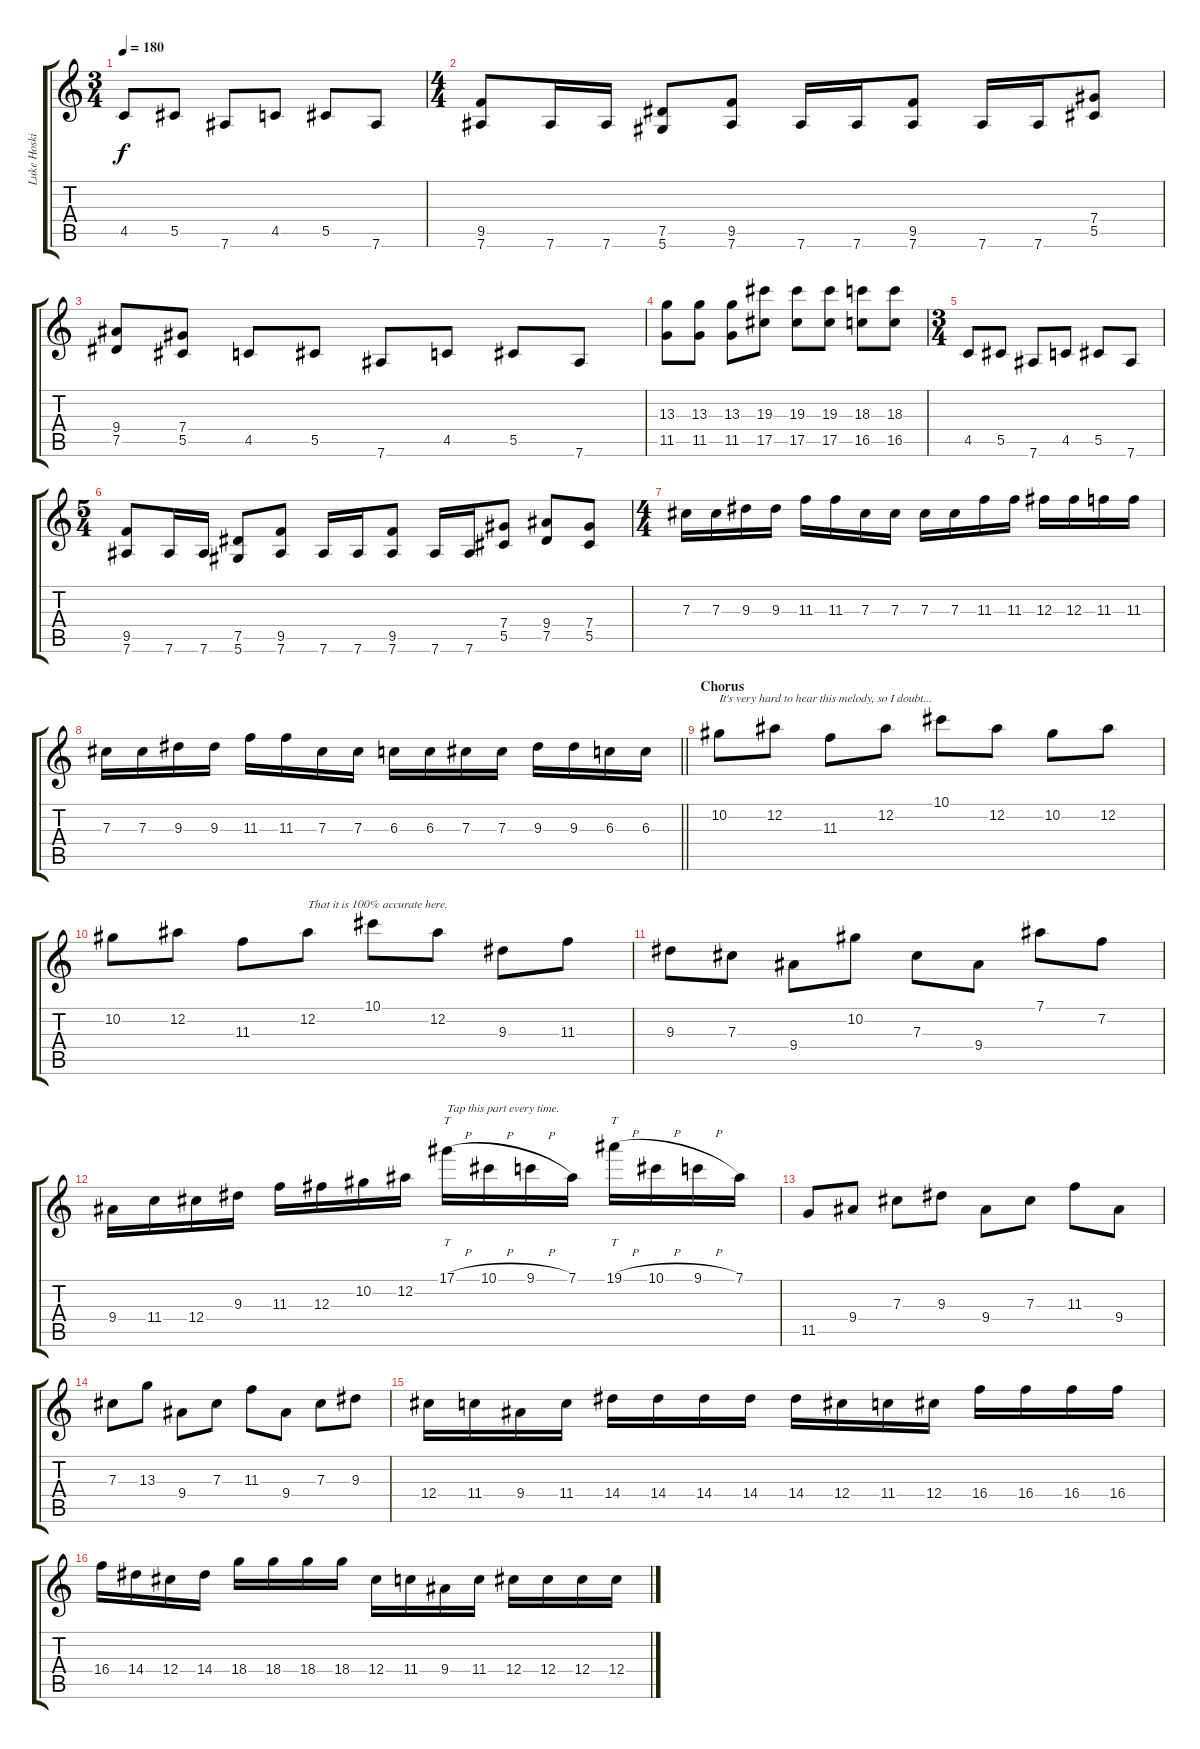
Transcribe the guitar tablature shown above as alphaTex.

\track ("Luke Hoskin (Lead)" "Luke Hoski") {instrument overdrivenguitar}
\staff {score tabs}
\tuning (Eb4 Bb3 Gb3 Db3 Ab2 Eb2) {hide}
\ts (3 4)
\tempo 180
\clef g2
\ks c
4.5.8{dy f} 5.5.8 7.6.8 4.5.8 5.5.8 7.6.8 |
\ts (4 4)
(9.5 7.6).8 7.6.16 7.6.16 (7.5 5.6).8 (9.5 7.6).8 7.6.16 7.6.16 (9.5 7.6).8 7.6.16 7.6.16 (7.4 5.5).8 |
(9.4 7.5).8 (7.4 5.5).8 4.5.8 5.5.8 7.6.8 4.5.8 5.5.8 7.6.8 |
(13.3 11.5).8 (13.3 11.5).8 (13.3 11.5).8 (19.3 17.5).8 (19.3 17.5).8 (19.3 17.5).8 (18.3 16.5).8 (18.3 16.5).8 |
\ts (3 4)
4.5.8 5.5.8 7.6.8 4.5.8 5.5.8 7.6.8 |
\ts (5 4)
(9.5 7.6).8 7.6.16 7.6.16 (7.5 5.6).8 (9.5 7.6).8 7.6.16 7.6.16 (9.5 7.6).8 7.6.16 7.6.16 (7.4 5.5).8 (9.4 7.5).8 (7.4 5.5).8 |
\ts (4 4)
7.3.16 7.3.16 9.3.16 9.3.16 11.3.16 11.3.16 7.3.16 7.3.16 7.3.16 7.3.16 11.3.16 11.3.16 12.3.16 12.3.16 11.3.16 11.3.16 |
\barLineRight lightlight
7.3.16 7.3.16 9.3.16 9.3.16 11.3.16 11.3.16 7.3.16 7.3.16 6.3.16 6.3.16 7.3.16 7.3.16 9.3.16 9.3.16 6.3.16 6.3.16 |
\section ("" "Chorus")
10.2.8{txt "It's very hard to hear this melody, so I doubt..."} 12.2.8 11.3.8 12.2.8 10.1.8 12.2.8 10.2.8 12.2.8 |
10.2.8 12.2.8 11.3.8 12.2.8{txt "That it is 100% accurate here."} 10.1.8 12.2.8 9.3.8 11.3.8 |
9.3.8 7.3.8 9.4.8 10.2.8 7.3.8 9.4.8 7.1.8 7.2.8 |
9.4.16 11.4.16 12.4.16 9.3.16 11.3.16 12.3.16 10.2.16 12.2.16 17.1{h}.16{tt txt "Tap this part every time."} 10.1{h}.16 9.1{h}.16 7.1.16 19.1{h}.16{tt} 10.1{h}.16 9.1{h}.16 7.1.16 |
11.5.8 9.4.8 7.3.8 9.3.8 9.4.8 7.3.8 11.3.8 9.4.8 |
7.3.8 13.3.8 9.4.8 7.3.8 11.3.8 9.4.8 7.3.8 9.3.8 |
12.4.16 11.4.16 9.4.16 11.4.16 14.4.16 14.4.16 14.4.16 14.4.16 14.4.16 12.4.16 11.4.16 12.4.16 16.4.16 16.4.16 16.4.16 16.4.16 |
16.4.16 14.4.16 12.4.16 14.4.16 18.4.16 18.4.16 18.4.16 18.4.16 12.4.16 11.4.16 9.4.16 11.4.16 12.4.16 12.4.16 12.4.16 12.4.16
